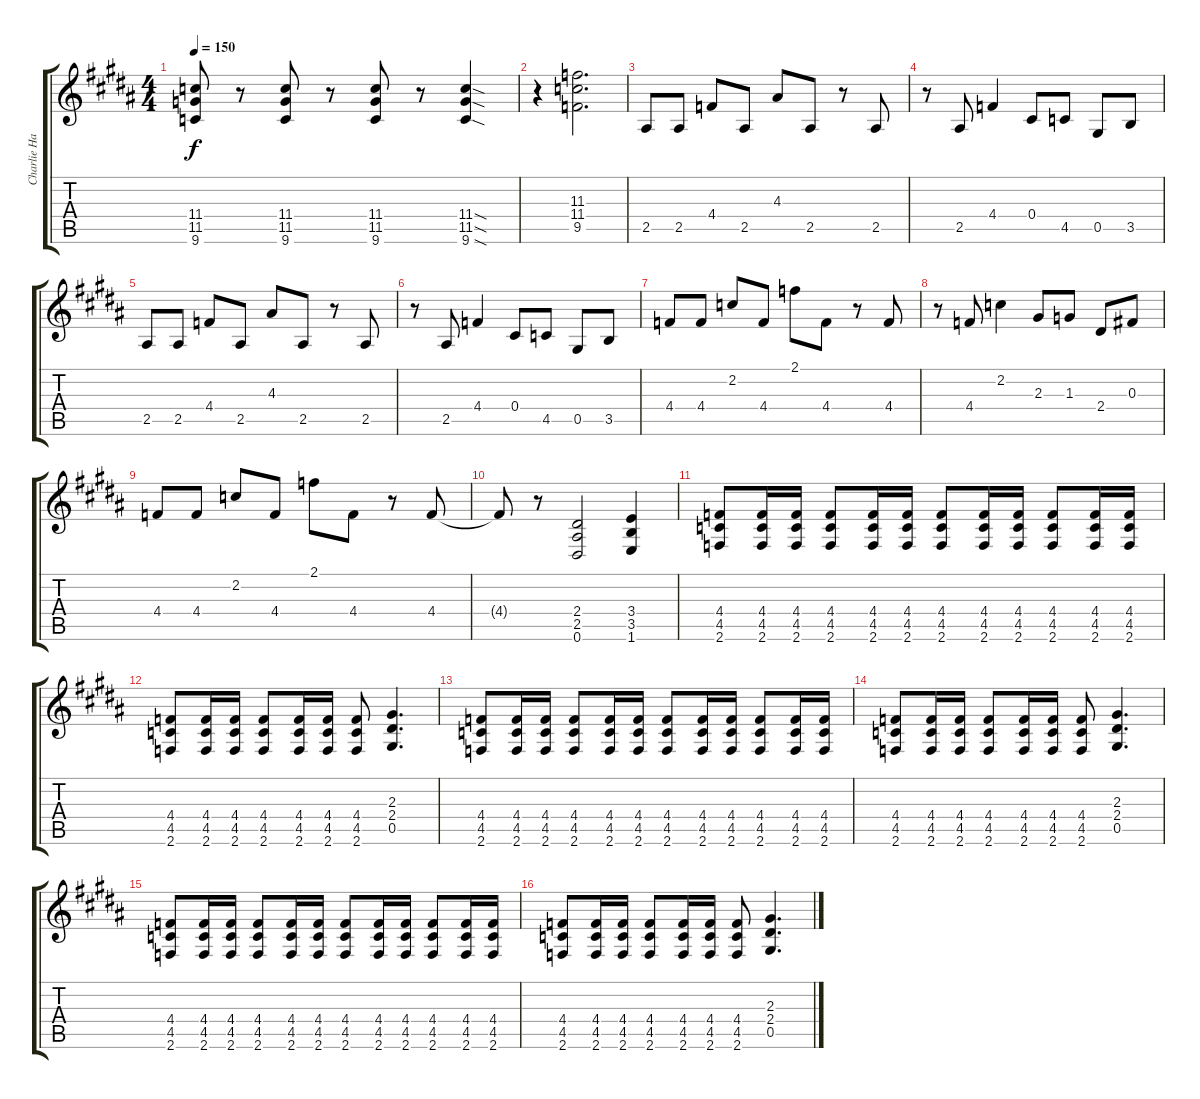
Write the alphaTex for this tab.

\track ("Charlie Hargrett Guitar" "Charlie Ha") {instrument overdrivenguitar}
\staff {score tabs}
\tuning (Eb4 Bb3 Gb3 Db3 Ab2 Eb2) {hide}
\ts (4 4)
\tempo 150
\clef g2
\ks b
(11.4 11.5 9.6).8{dy f} r.8 (11.4 11.5 9.6).8 r.8 (11.4 11.5 9.6).8 r.8 (11.4{sod} 11.5{sod} 9.6{sod}).4 |
r.4 (11.3 11.4 9.5).2{d} |
2.5.8 2.5.8 4.4.8 2.5.8 4.3.8 2.5.8 r.8 2.5.8 |
r.8 2.5.8 4.4.4 0.4.8 4.5.8 0.5.8 3.5.8 |
2.5.8 2.5.8 4.4.8 2.5.8 4.3.8 2.5.8 r.8 2.5.8 |
r.8 2.5.8 4.4.4 0.4.8 4.5.8 0.5.8 3.5.8 |
4.4.8 4.4.8 2.2.8 4.4.8 2.1.8 4.4.8 r.8 4.4.8 |
r.8 4.4.8 2.2.4 2.3.8 1.3.8 2.4.8 0.3.8 |
4.4.8 4.4.8 2.2.8 4.4.8 2.1.8 4.4.8 r.8 4.4.8 |
4.4{t}.8 r.8 (2.4 2.5 0.6).2{balance 8} (3.4 3.5 1.6).4 |
(4.4 4.5 2.6).8 (4.4 4.5 2.6).16 (4.4 4.5 2.6).16 (4.4 4.5 2.6).8 (4.4 4.5 2.6).16 (4.4 4.5 2.6).16 (4.4 4.5 2.6).8 (4.4 4.5 2.6).16 (4.4 4.5 2.6).16 (4.4 4.5 2.6).8 (4.4 4.5 2.6).16 (4.4 4.5 2.6).16 |
(4.4 4.5 2.6).8 (4.4 4.5 2.6).16 (4.4 4.5 2.6).16 (4.4 4.5 2.6).8 (4.4 4.5 2.6).16 (4.4 4.5 2.6).16 (4.4 4.5 2.6).8 (2.3 2.4 0.5).4{d} |
(4.4 4.5 2.6).8 (4.4 4.5 2.6).16 (4.4 4.5 2.6).16 (4.4 4.5 2.6).8 (4.4 4.5 2.6).16 (4.4 4.5 2.6).16 (4.4 4.5 2.6).8 (4.4 4.5 2.6).16 (4.4 4.5 2.6).16 (4.4 4.5 2.6).8 (4.4 4.5 2.6).16 (4.4 4.5 2.6).16 |
(4.4 4.5 2.6).8 (4.4 4.5 2.6).16 (4.4 4.5 2.6).16 (4.4 4.5 2.6).8 (4.4 4.5 2.6).16 (4.4 4.5 2.6).16 (4.4 4.5 2.6).8 (2.3 2.4 0.5).4{d} |
(4.4 4.5 2.6).8 (4.4 4.5 2.6).16 (4.4 4.5 2.6).16 (4.4 4.5 2.6).8 (4.4 4.5 2.6).16 (4.4 4.5 2.6).16 (4.4 4.5 2.6).8 (4.4 4.5 2.6).16 (4.4 4.5 2.6).16 (4.4 4.5 2.6).8 (4.4 4.5 2.6).16 (4.4 4.5 2.6).16 |
(4.4 4.5 2.6).8 (4.4 4.5 2.6).16 (4.4 4.5 2.6).16 (4.4 4.5 2.6).8 (4.4 4.5 2.6).16 (4.4 4.5 2.6).16 (4.4 4.5 2.6).8 (2.3 2.4 0.5).4{d}
